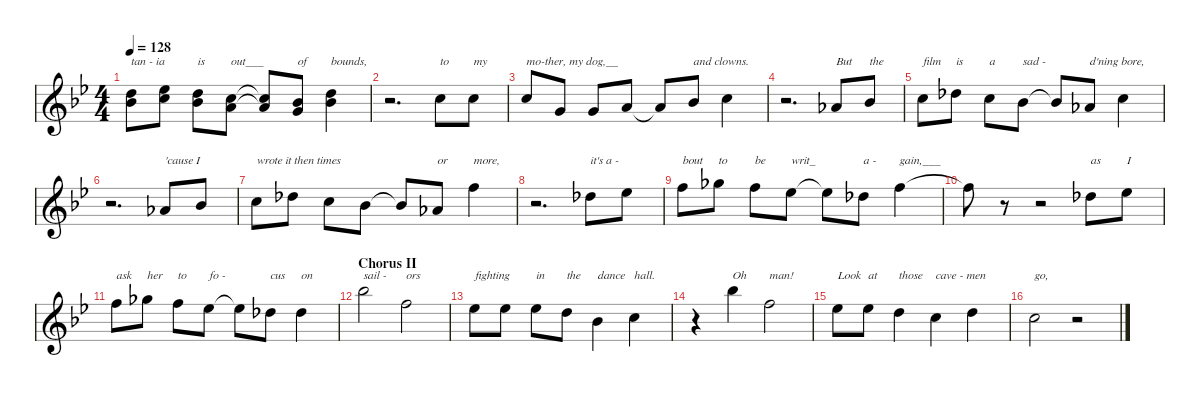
\defaultSystemsLayout 4
\hideDynamics
\bracketExtendMode groupsimilarinstruments
\singleTrackTrackNamePolicy hidden
\multiTrackTrackNamePolicy hidden
\firstSystemTrackNameMode fullname
\firstSystemTrackNameOrientation horizontal
\otherSystemsTrackNameOrientation horizontal
\extendBarLines
\track ("David Bowie" "fl.") {defaultSystemsLayout 4 instrument flute}
\staff {score}
\tuning (E4 B3 G3 D3 A2 E2)
\ts (4 4)
\tempo 128
\clef g2
\ks bb
(15.2{acc forcenatural} 15.3{acc b}).8{txt "tan - ia" dy f beam Down} (16.2{acc b} 17.3{acc forcenatural}).8{beam Down} (15.2{acc forcenatural} 15.3{acc b}).8{txt "is" beam Down} (13.2{acc forcenatural} 14.3{acc forcenatural}).8{txt "out___" beam Down} (13.2{t acc forcenatural} 14.3{t acc forcenatural}).8{beam Up} (15.3{acc b} 17.4{acc forcenatural}).8{txt "of" beam Up} (15.2{acc forcenatural} 15.3{acc b}).4{txt "bounds," beam Down} |
r.2{d beam Down} 13.2{acc forcenatural}.8{txt "to" beam Down} 13.2{acc forcenatural}.8{txt "my" beam Down} |
13.2{acc forcenatural}.8{txt "mo-ther, my dog,__" beam Up} 12.3{acc forcenatural}.8{beam Up} 12.3{acc forcenatural}.8{beam Up} 14.3{acc forcenatural}.8{beam Up} 14.3{t acc forcenatural}.8{beam Up} 15.3{acc b}.8{txt "and clowns." beam Up} 13.2{acc forcenatural}.4{beam Down} |
r.2{d beam Down} 13.3{acc b}.8{txt "But" beam Up} 15.3{acc b}.8{txt "the" beam Up} |
13.2{acc forcenatural}.8{txt "film" beam Down} 14.2{acc b}.8{txt "is" beam Down} 13.2{acc forcenatural}.8{txt "a" beam Down} 15.3{acc b}.8{txt "sad -" beam Down} 15.3{t acc b}.8{beam Up} 13.3{acc b}.8{txt "d'ning bore," beam Up} 13.2{acc forcenatural}.4{beam Down} |
r.2{d beam Down} 13.3{acc b}.8{txt "'cause I" beam Up} 15.3{acc b}.8{beam Up} |
13.2{acc forcenatural}.8{txt "wrote it then times" beam Down} 14.2{acc b}.8{beam Down} 13.2{acc forcenatural}.8{beam Down} 15.3{acc b}.8{beam Down} 15.3{t acc b}.8{beam Up} 13.3{acc b}.8{txt "or" beam Up} 13.1{acc forcenatural}.4{txt "more," beam Down} |
r.2{d beam Down} 14.2{acc b}.8{txt "it's a -" beam Down} 16.2{acc b}.8{beam Down} |
13.1{acc forcenatural}.8{txt "bout" beam Down} 14.1{acc b}.8{txt "to" beam Down} 13.1{acc forcenatural}.8{txt "be" beam Down} 16.2{acc b}.8{txt "writ_" beam Down} 16.2{t acc b}.8{beam Down} 14.2{acc b}.8{txt "a -" beam Down} 13.1{acc forcenatural}.4{txt "gain,___" beam Down} |
13.1{t acc forcenatural}.8{beam Down} r.8{beam Down} r.2{beam Down} 14.2{acc b}.8{txt "as" beam Down} 16.2{acc b}.8{txt "I" beam Down} |
13.1{acc forcenatural}.8{txt "ask" beam Down} 14.1{acc b}.8{txt "her" beam Down} 13.1{acc forcenatural}.8{txt "to" beam Down} 16.2{acc b}.8{txt "fo -" beam Down} 16.2{t acc b}.8{beam Down} 14.2{acc b}.8{txt "cus" beam Down} 14.2{acc b}.4{txt "on" beam Down} |
\section ("" "Chorus II")
18.1{acc b}.2{txt "sail -" beam Down} 13.1{acc forcenatural}.2{txt "ors" beam Down} |
16.2{acc b}.8{txt "fighting" beam Down} 16.2{acc b}.8{beam Down} 16.2{acc b}.8{txt "in" beam Down} 15.2{acc forcenatural}.8{txt "the" beam Down} 15.3{acc b}.4{txt "dance" beam Down} 13.2{acc forcenatural}.4{txt "hall." beam Down} |
r.4{beam Down} 18.1{acc b}.4{txt "Oh" beam Down} 13.1{acc forcenatural}.2{txt "man!" beam Down} |
16.2{acc b}.8{txt "Look" beam Down} 16.2{acc b}.8{txt "at" beam Down} 15.2{acc forcenatural}.4{txt "those" beam Down} 13.2{acc forcenatural}.4{txt "cave - men" beam Down} 15.2{acc forcenatural}.4{beam Down} |
13.2{acc forcenatural}.2{txt "go," beam Down} r.2{beam Down}
